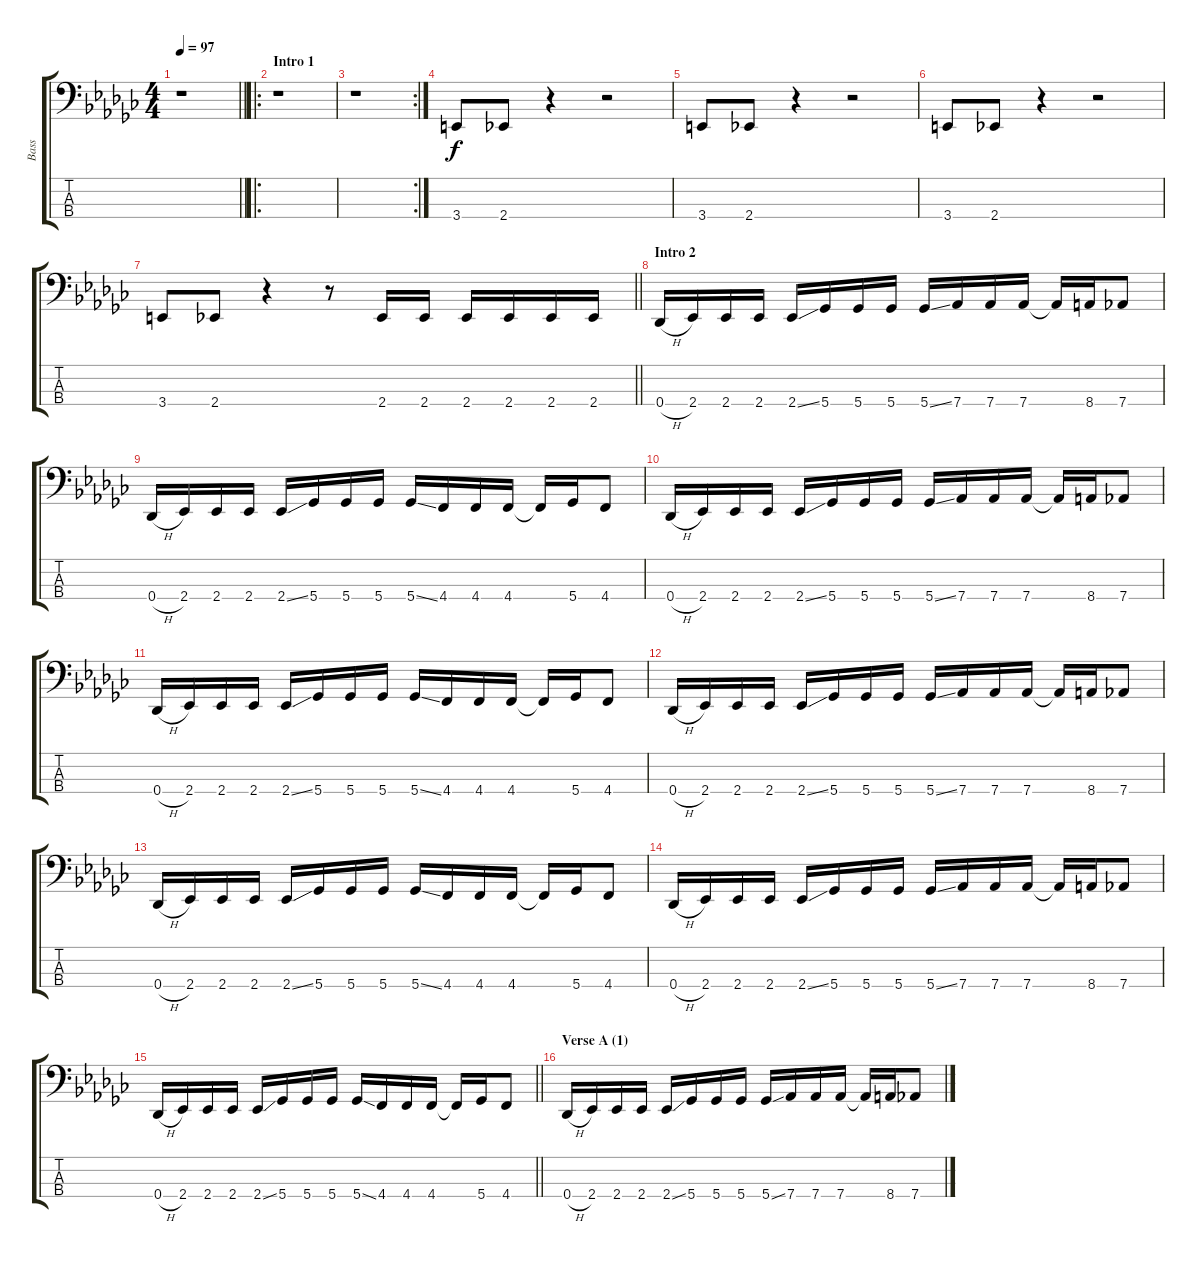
\track ("Bass" "Bass") {instrument electricbasspick}
\staff {score tabs}
\tuning (Gb2 Db2 Ab1 Db1) {hide}
\ts (4 4)
\tempo 97
\clef f4
\barLineRight lightlight
\ks ebminor
r.1{dy f instrument electricbasspick} |
\ro
\section ("" "Intro 1")
r.1 |
\rc 2
r.1 |
3.4.8 2.4.8 r.4 r.2 |
3.4.8 2.4.8 r.4 r.2 |
3.4.8 2.4.8 r.4 r.2 |
\barLineRight lightlight
3.4.8 2.4.8 r.4 r.8 2.4.16 2.4.16 2.4.16 2.4.16 2.4.16 2.4.16 |
\section ("" "Intro 2")
0.4{h}.16 2.4.16 2.4.16 2.4.16 2.4{ss}.16 5.4.16 5.4.16 5.4.16 5.4{ss}.16 7.4.16 7.4.16 7.4.16 7.4{t}.16 8.4.16 7.4.8 |
0.4{h}.16 2.4.16 2.4.16 2.4.16 2.4{ss}.16 5.4.16 5.4.16 5.4.16 5.4{ss}.16 4.4.16 4.4.16 4.4.16 4.4{t}.16 5.4.16 4.4.8 |
0.4{h}.16 2.4.16 2.4.16 2.4.16 2.4{ss}.16 5.4.16 5.4.16 5.4.16 5.4{ss}.16 7.4.16 7.4.16 7.4.16 7.4{t}.16 8.4.16 7.4.8 |
0.4{h}.16 2.4.16 2.4.16 2.4.16 2.4{ss}.16 5.4.16 5.4.16 5.4.16 5.4{ss}.16 4.4.16 4.4.16 4.4.16 4.4{t}.16 5.4.16 4.4.8 |
0.4{h}.16 2.4.16 2.4.16 2.4.16 2.4{ss}.16 5.4.16 5.4.16 5.4.16 5.4{ss}.16 7.4.16 7.4.16 7.4.16 7.4{t}.16 8.4.16 7.4.8 |
0.4{h}.16 2.4.16 2.4.16 2.4.16 2.4{ss}.16 5.4.16 5.4.16 5.4.16 5.4{ss}.16 4.4.16 4.4.16 4.4.16 4.4{t}.16 5.4.16 4.4.8 |
0.4{h}.16 2.4.16 2.4.16 2.4.16 2.4{ss}.16 5.4.16 5.4.16 5.4.16 5.4{ss}.16 7.4.16 7.4.16 7.4.16 7.4{t}.16 8.4.16 7.4.8 |
\barLineRight lightlight
0.4{h}.16 2.4.16 2.4.16 2.4.16 2.4{ss}.16 5.4.16 5.4.16 5.4.16 5.4{ss}.16 4.4.16 4.4.16 4.4.16 4.4{t}.16 5.4.16 4.4.8 |
\section ("" "Verse A (1)")
0.4{h}.16 2.4.16 2.4.16 2.4.16 2.4{ss}.16 5.4.16 5.4.16 5.4.16 5.4{ss}.16 7.4.16 7.4.16 7.4.16 7.4{t}.16 8.4.16 7.4.8
